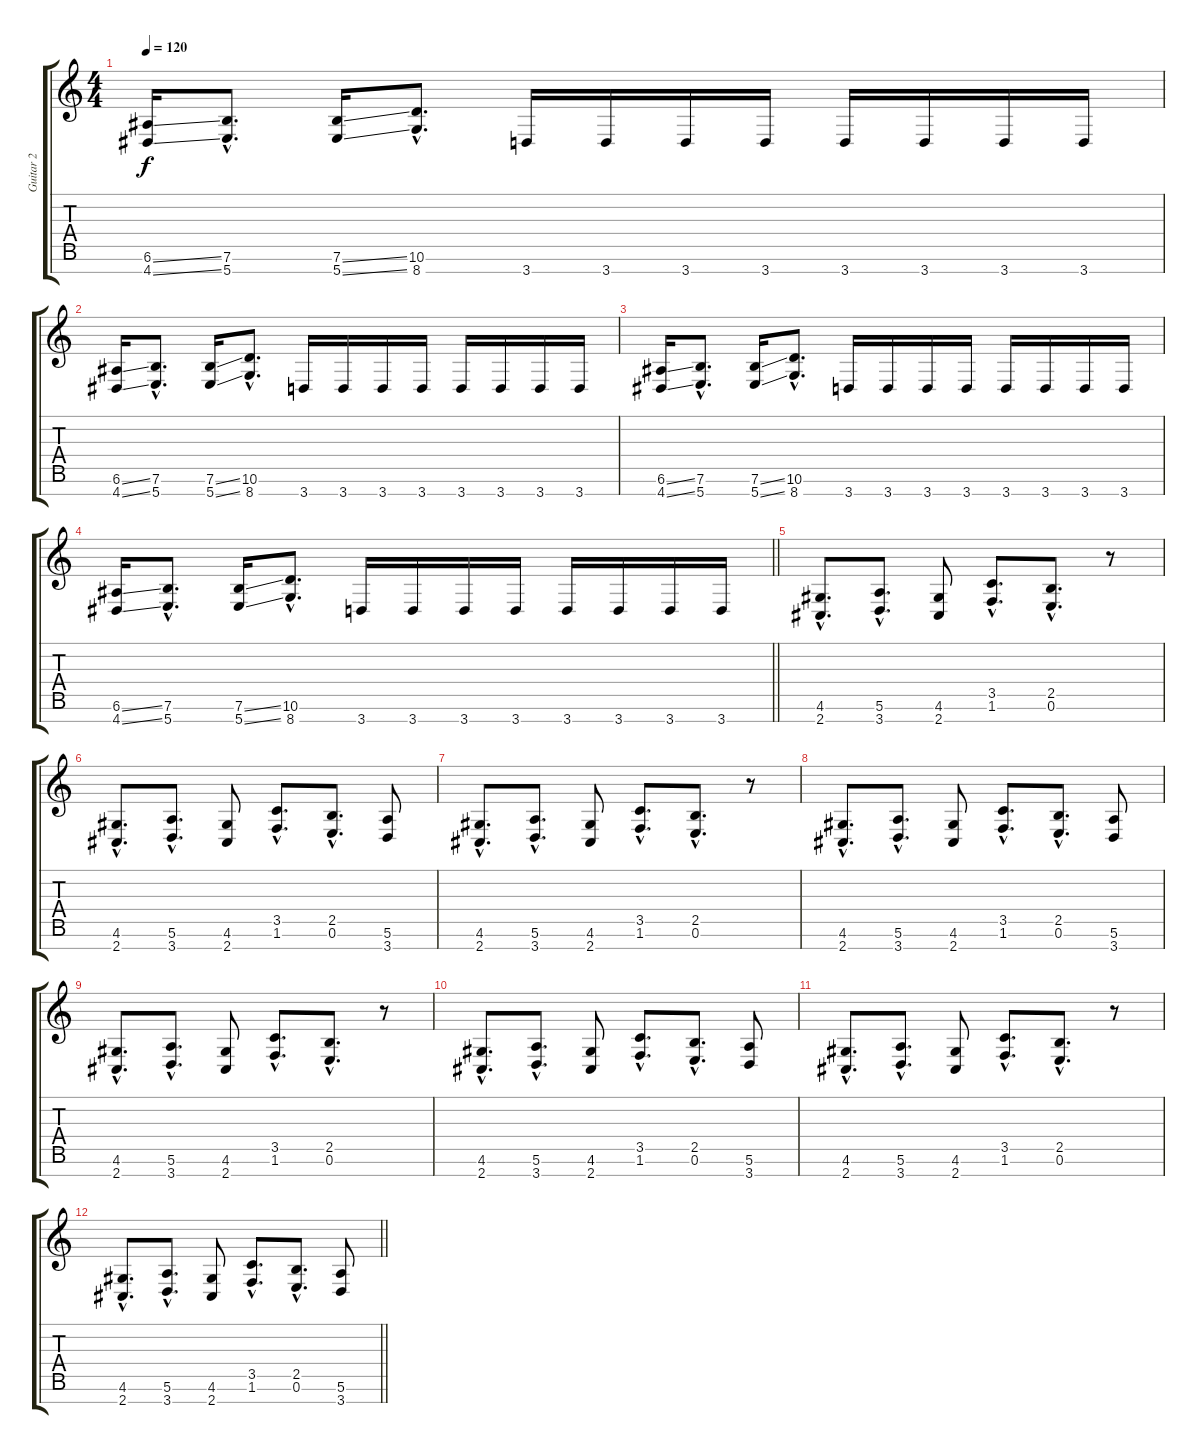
\track ("Guitar 2" "Guitar 2") {instrument overdrivenguitar}
\staff {score tabs}
\tuning (E4 B3 G3 D3 A2 E2 B1) {hide}
\ts (4 4)
\tempo 120
\clef g2
\ks c
(6.6{ss} 4.7{ss}).16{dy f} (7.6{hac} 5.7{hac}).8{d} (7.6{ss} 5.7{ss}).16 (10.6{hac} 8.7{hac}).8{d} 3.7.16 3.7.16 3.7.16 3.7.16 3.7.16 3.7.16 3.7.16 3.7.16 |
(6.6{ss} 4.7{ss}).16 (7.6{hac} 5.7{hac}).8{d} (7.6{ss} 5.7{ss}).16 (10.6{hac} 8.7{hac}).8{d} 3.7.16 3.7.16 3.7.16 3.7.16 3.7.16 3.7.16 3.7.16 3.7.16 |
(6.6{ss} 4.7{ss}).16 (7.6{hac} 5.7{hac}).8{d} (7.6{ss} 5.7{ss}).16 (10.6{hac} 8.7{hac}).8{d} 3.7.16 3.7.16 3.7.16 3.7.16 3.7.16 3.7.16 3.7.16 3.7.16 |
\barLineRight lightlight
(6.6{ss} 4.7{ss}).16 (7.6{hac} 5.7{hac}).8{d} (7.6{ss} 5.7{ss}).16 (10.6{hac} 8.7{hac}).8{d} 3.7.16 3.7.16 3.7.16 3.7.16 3.7.16 3.7.16 3.7.16 3.7.16 |
(4.6{hac} 2.7{hac}).8{d} (5.6{hac} 3.7{hac}).8{d} (4.6 2.7).8 (3.5{hac} 1.6{hac}).8{d} (2.5{hac} 0.6{hac}).8{d} r.8 |
(4.6{hac} 2.7{hac}).8{d} (5.6{hac} 3.7{hac}).8{d} (4.6 2.7).8 (3.5{hac} 1.6{hac}).8{d} (2.5{hac} 0.6{hac}).8{d} (5.6 3.7).8 |
(4.6{hac} 2.7{hac}).8{d} (5.6{hac} 3.7{hac}).8{d} (4.6 2.7).8 (3.5{hac} 1.6{hac}).8{d} (2.5{hac} 0.6{hac}).8{d} r.8 |
(4.6{hac} 2.7{hac}).8{d} (5.6{hac} 3.7{hac}).8{d} (4.6 2.7).8 (3.5{hac} 1.6{hac}).8{d} (2.5{hac} 0.6{hac}).8{d} (5.6 3.7).8 |
(4.6{hac} 2.7{hac}).8{d} (5.6{hac} 3.7{hac}).8{d} (4.6 2.7).8 (3.5{hac} 1.6{hac}).8{d} (2.5{hac} 0.6{hac}).8{d} r.8 |
(4.6{hac} 2.7{hac}).8{d} (5.6{hac} 3.7{hac}).8{d} (4.6 2.7).8 (3.5{hac} 1.6{hac}).8{d} (2.5{hac} 0.6{hac}).8{d} (5.6 3.7).8 |
(4.6{hac} 2.7{hac}).8{d} (5.6{hac} 3.7{hac}).8{d} (4.6 2.7).8 (3.5{hac} 1.6{hac}).8{d} (2.5{hac} 0.6{hac}).8{d} r.8 |
\barLineRight lightlight
(4.6{hac} 2.7{hac}).8{d} (5.6{hac} 3.7{hac}).8{d} (4.6 2.7).8 (3.5{hac} 1.6{hac}).8{d} (2.5{hac} 0.6{hac}).8{d} (5.6 3.7).8
